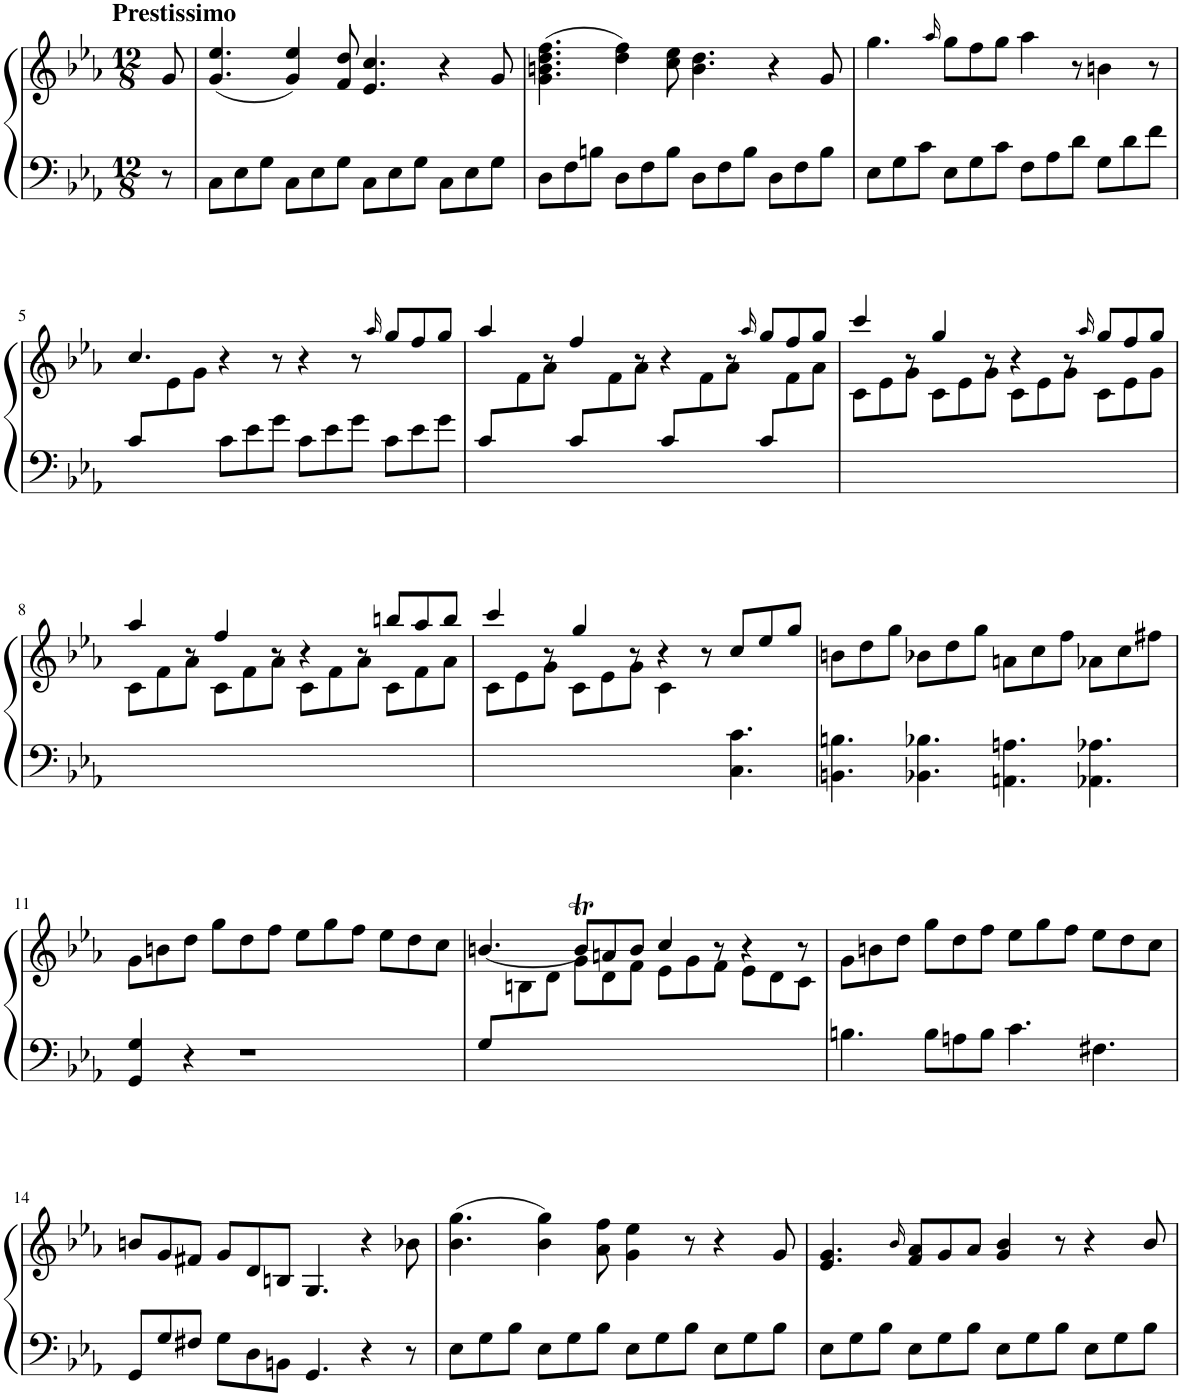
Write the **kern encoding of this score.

**kern	**kern
*part1	*part1
*staff2	*staff1
*I"Piano	*
*I'Pno.	*
*clefF4	*clefG2
*k[b-e-a-]	*k[b-e-a-]
*M12/8	*M12/8
=1	=1
!	!LO:TX:a:B:t=Prestissimo
8r	8g/
=2	=2
8C\L	(4.g/ 4.ee-/
8E-\	.
8G\J	.
8C\L	4g/ 4ee-/)
8E-\	.
8G\J	8f/ 8dd/
8C\L	4.e-/ 4.cc/
8E-\	.
8G\J	.
8C\L	4r
8E-\	.
8G\J	8g/
=3	=3
8D\L	(4.g\ 4.bn\ 4.dd\ 4.ff\
8F\	.
8Bn\J	.
8D\L	4dd\ 4ff\)
8F\	.
8B\J	8cc\ 8ee-\
8D\L	4.b\ 4.dd\
8F\	.
8B\J	.
8D\L	4r
8F\	.
8B\J	8g/
=4	=4
8E-\L	4.gg\
8G\	.
8c\J	.
.	16qaa-/
8E-\L	8gg\L
8G\	8ff\
8c\J	8gg\J
8F\L	4aa-\
8A-\	.
8d\J	8r
8G\L	4bn\
8d\	.
8f\J	8r
!!LO:LB:g=z
=5	=5
*	*^
8c/L	4.cc/	8ryy
4ryy	.	8e-\
.	.	8g\J
8c\L	4r	1ryy
8e-\	.	.
8g\J	8r	.
8c\L	4r	.
8e-\	.	.
8g\J	8r	.
.	16qaa-/	.
8c\L	8gg/L	.
8e-\	8ff/	.
8g\J	8gg/J	8ryy
=6	=6	=6
8c/L	4aa-/	8ryy
4ryy	.	8f\
.	8r	8a-\J
8c/L	4ff/	8ryy
4ryy	.	8f\
.	8r	8a-\J
8c/L	4r	8ryy
4ryy	.	8f\
.	8r	8a-\J
.	16qaa-/	.
8c/L	8gg/L	8ryy
4ryy	8ff/	8f\
.	8gg/J	8a-\J
=7	=7	=7
1.ryy	4ccc/	8c\L
.	.	8e-\
.	8r	8g\J
.	4gg/	8c\L
.	.	8e-\
.	8r	8g\J
.	4r	8c\L
.	.	8e-\
.	8r	8g\J
.	16qaa-/	.
.	8gg/L	8c\L
.	8ff/	8e-\
.	8gg/J	8g\J
!!LO:LB:g=z	!!
=8	=8	=8
1.ryy	4aa-/	8c\L
.	.	8f\
.	8r	8a-\J
.	4ff/	8c\L
.	.	8f\
.	8r	8a-\J
.	4r	8c\L
.	.	8f\
.	8r	8a-\J
.	8bbn/L	8c\L
.	8aa-/	8f\
.	8bb/J	8a-\J
=9	=9	=9
1ryy	4ccc/	8c\L
.	.	8e-\
.	8r	8g\J
.	4gg/	8c\L
.	.	8e-\
.	8r	8g\J
.	4r	4c\
8r	8r	2ryy
4.C\ 4.c\	8cc/L	.
.	8ee-/	.
.	8gg/J	.
*	*v	*v
=10	=10
4.BBn\ 4.Bn\	8bn\L
.	8dd\
.	8gg\J
4.BB-X\ 4.B-X\	8b-X\L
.	8dd\
.	8gg\J
4.AAn\ 4.An\	8an\L
.	8cc\
.	8ff\J
4.AA-X\ 4.A-X\	8a-X\L
.	8cc\
.	8ff#X\J
!!LO:LB:g=z
=11	=11
4GG/ 4G/	8g\L
.	8bn\
4r	8dd\J
.	8gg\L
1r	8dd\
.	8ff\J
.	8ee-\L
.	8gg\
.	8ff\J
.	8ee-\L
.	8dd\
.	8cc\J
=12	=12
*	*^
8G/L	[4.bn/	8ryy
1ryy	.	8Bn\
.	.	8d\J
.	8bt/L]	8g\L
.	8an/	8d\
.	8b/J	8f\J
.	4cc/	8e-\L
.	.	8g\
.	8r	8f\J
4.ryy	4r	8e-\L
.	.	8d\
.	8r	8c\J
*	*v	*v
=13	=13
4.Bn\	8g\L
.	8bn\
.	8dd\J
8B\L	8gg\L
8An\	8dd\
8B\J	8ff\J
4.c\	8ee-\L
.	8gg\
.	8ff\J
4.F#X\	8ee-\L
.	8dd\
.	8cc\J
!!LO:LB:g=z
=14	=14
8GG/L	8bn/L
8G/	8g/
8F#X/J	8f#X/J
8G\L	8g/L
8D\	8d/
8BBn\J	8Bn/J
4.GG/	4.G/
4r	4r
8r	8b-X\
=15	=15
8E-\L	(4.b-\ 4.gg\
8G\	.
8B-\J	.
8E-\L	4b-\ 4gg\)
8G\	.
8B-\J	8a-\ 8ff\
8E-\L	4g\ 4ee-\
8G\	.
8B-\J	8r
8E-\L	4r
8G\	.
8B-\J	8g/
=16	=16
8E-\L	4.e-/ 4.g/
8G\	.
8B-\J	.
.	16qb-/
8E-\L	8f/ 8a-/L
8G\	8g/
8B-\J	8a-/J
8E-\L	4g/ 4b-/
8G\	.
8B-\J	8r
8E-\L	4r
8G\	.
8B-\J	8b-/
=	=
*-	*-
